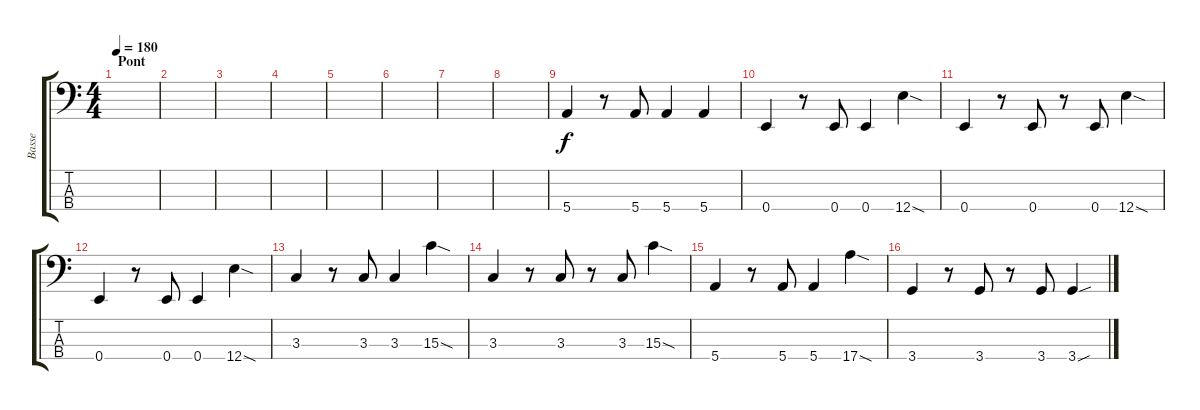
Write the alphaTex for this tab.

\track ("Basse" "Basse") {instrument electricbassfinger}
\staff {score tabs}
\tuning (G2 D2 A1 E1) {hide}
\ts (4 4)
\section ("" "Pont")
\tempo 180
\clef f4
\ks c
|
|
|
|
|
|
|
|
5.4.4 r.8 5.4.8 5.4.4 5.4.4 |
0.4.4 r.8 0.4.8 0.4.4 12.4{sod}.4 |
0.4.4 r.8 0.4.8 r.8 0.4.8 12.4{sod}.4 |
0.4.4 r.8 0.4.8 0.4.4 12.4{sod}.4 |
3.3.4 r.8 3.3.8 3.3.4 15.3{sod}.4 |
3.3.4 r.8 3.3.8 r.8 3.3.8 15.3{sod}.4 |
5.4.4 r.8 5.4.8 5.4.4 17.4{sod}.4 |
3.4.4 r.8 3.4.8 r.8 3.4.8 3.4{sou}.4
